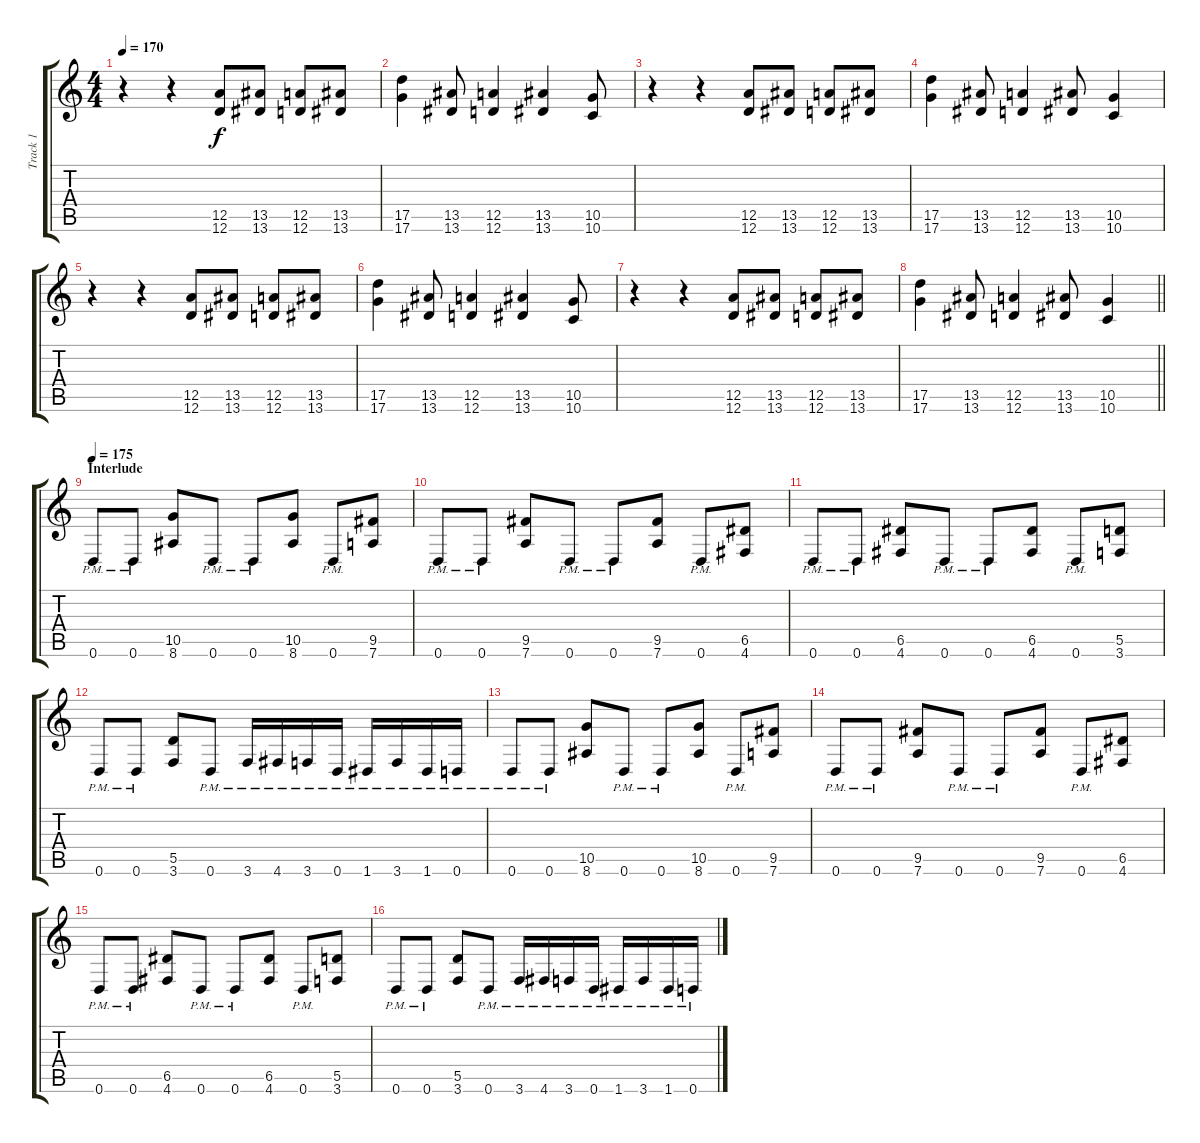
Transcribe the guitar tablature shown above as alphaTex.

\track ("Track 1" "Track 1") {instrument overdrivenguitar}
\staff {score tabs}
\tuning (E4 B3 G3 D3 A2 D2) {hide}
\ts (4 4)
\tempo 170
\clef g2
\ks c
r.4{dy f} r.4 (12.5 12.6).8 (13.5 13.6).8 (12.5 12.6).8 (13.5 13.6).8 |
(17.5 17.6).4 (13.5 13.6).8 (12.5 12.6).4 (13.5 13.6).4 (10.5 10.6).8 |
r.4 r.4 (12.5 12.6).8 (13.5 13.6).8 (12.5 12.6).8 (13.5 13.6).8 |
(17.5 17.6).4 (13.5 13.6).8 (12.5 12.6).4 (13.5 13.6).8 (10.5 10.6).4 |
r.4 r.4 (12.5 12.6).8 (13.5 13.6).8 (12.5 12.6).8 (13.5 13.6).8 |
(17.5 17.6).4 (13.5 13.6).8 (12.5 12.6).4 (13.5 13.6).4 (10.5 10.6).8 |
r.4 r.4 (12.5 12.6).8 (13.5 13.6).8 (12.5 12.6).8 (13.5 13.6).8 |
\barLineRight lightlight
(17.5 17.6).4 (13.5 13.6).8 (12.5 12.6).4 (13.5 13.6).8 (10.5 10.6).4 |
\section ("" "Interlude")
\tempo 175
0.6{pm}.8 0.6{pm}.8 (10.5 8.6).8 0.6{pm}.8 0.6{pm}.8 (10.5 8.6).8 0.6{pm}.8 (9.5 7.6).8 |
0.6{pm}.8 0.6{pm}.8 (9.5 7.6).8 0.6{pm}.8 0.6{pm}.8 (9.5 7.6).8 0.6{pm}.8 (6.5 4.6).8 |
0.6{pm}.8 0.6{pm}.8 (6.5 4.6).8 0.6{pm}.8 0.6{pm}.8 (6.5 4.6).8 0.6{pm}.8 (5.5 3.6).8 |
0.6{pm}.8 0.6{pm}.8 (5.5 3.6).8 0.6{pm}.8 3.6{pm}.16 4.6{pm}.16 3.6{pm}.16 0.6{pm}.16 1.6{pm}.16 3.6{pm}.16 1.6{pm}.16 0.6{pm}.16 |
0.6{pm}.8 0.6{pm}.8 (10.5 8.6).8 0.6{pm}.8 0.6{pm}.8 (10.5 8.6).8 0.6{pm}.8 (9.5 7.6).8 |
0.6{pm}.8 0.6{pm}.8 (9.5 7.6).8 0.6{pm}.8 0.6{pm}.8 (9.5 7.6).8 0.6{pm}.8 (6.5 4.6).8 |
0.6{pm}.8 0.6{pm}.8 (6.5 4.6).8 0.6{pm}.8 0.6{pm}.8 (6.5 4.6).8 0.6{pm}.8 (5.5 3.6).8 |
0.6{pm}.8 0.6{pm}.8 (5.5 3.6).8 0.6{pm}.8 3.6{pm}.16 4.6{pm}.16 3.6{pm}.16 0.6{pm}.16 1.6{pm}.16 3.6{pm}.16 1.6{pm}.16 0.6{pm}.16
